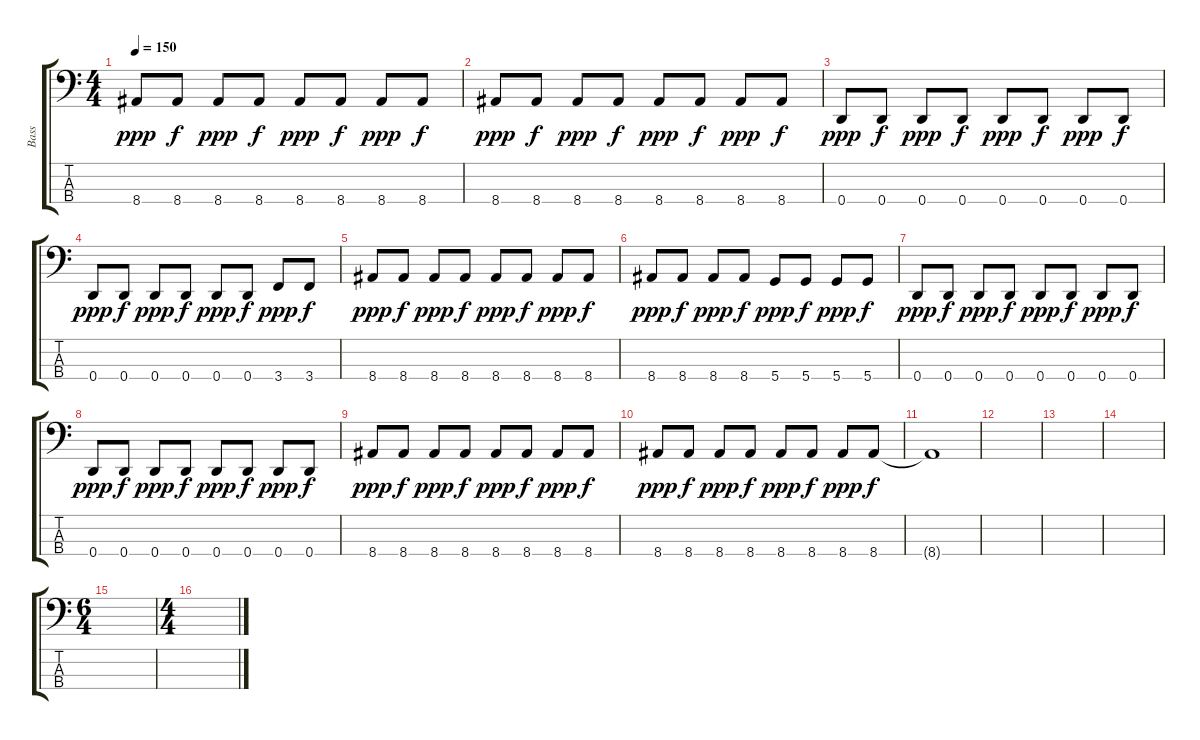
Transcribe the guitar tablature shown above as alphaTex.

\track ("Bass" "Bass") {instrument electricbasspick}
\staff {score tabs}
\tuning (G2 D2 A1 D1) {hide}
\ts (4 4)
\tempo 150
\clef f4
\ks c
8.4.8{dy ppp} 8.4.8{dy f} 8.4.8{dy ppp} 8.4.8{dy f} 8.4.8{dy ppp} 8.4.8{dy f} 8.4.8{dy ppp} 8.4.8{dy f} |
8.4.8{dy ppp} 8.4.8{dy f} 8.4.8{dy ppp} 8.4.8{dy f} 8.4.8{dy ppp} 8.4.8{dy f} 8.4.8{dy ppp} 8.4.8{dy f} |
0.4.8{dy ppp} 0.4.8{dy f} 0.4.8{dy ppp} 0.4.8{dy f} 0.4.8{dy ppp} 0.4.8{dy f} 0.4.8{dy ppp} 0.4.8{dy f} |
0.4.8{dy ppp} 0.4.8{dy f} 0.4.8{dy ppp} 0.4.8{dy f} 0.4.8{dy ppp} 0.4.8{dy f} 3.4.8{dy ppp} 3.4.8{dy f} |
8.4.8{dy ppp} 8.4.8{dy f} 8.4.8{dy ppp} 8.4.8{dy f} 8.4.8{dy ppp} 8.4.8{dy f} 8.4.8{dy ppp} 8.4.8{dy f} |
8.4.8{dy ppp} 8.4.8{dy f} 8.4.8{dy ppp} 8.4.8{dy f} 5.4.8{dy ppp} 5.4.8{dy f} 5.4.8{dy ppp} 5.4.8{dy f} |
0.4.8{dy ppp} 0.4.8{dy f} 0.4.8{dy ppp} 0.4.8{dy f} 0.4.8{dy ppp} 0.4.8{dy f} 0.4.8{dy ppp} 0.4.8{dy f} |
0.4.8{dy ppp} 0.4.8{dy f} 0.4.8{dy ppp} 0.4.8{dy f} 0.4.8{dy ppp} 0.4.8{dy f} 0.4.8{dy ppp} 0.4.8{dy f} |
8.4.8{dy ppp} 8.4.8{dy f} 8.4.8{dy ppp} 8.4.8{dy f} 8.4.8{dy ppp} 8.4.8{dy f} 8.4.8{dy ppp} 8.4.8{dy f} |
8.4.8{dy ppp} 8.4.8{dy f} 8.4.8{dy ppp} 8.4.8{dy f} 8.4.8{dy ppp} 8.4.8{dy f} 8.4.8{dy ppp} 8.4.8{dy f} |
8.4{t}.1 |
|
|
|
\ts (6 4)
|
\ts (4 4)
